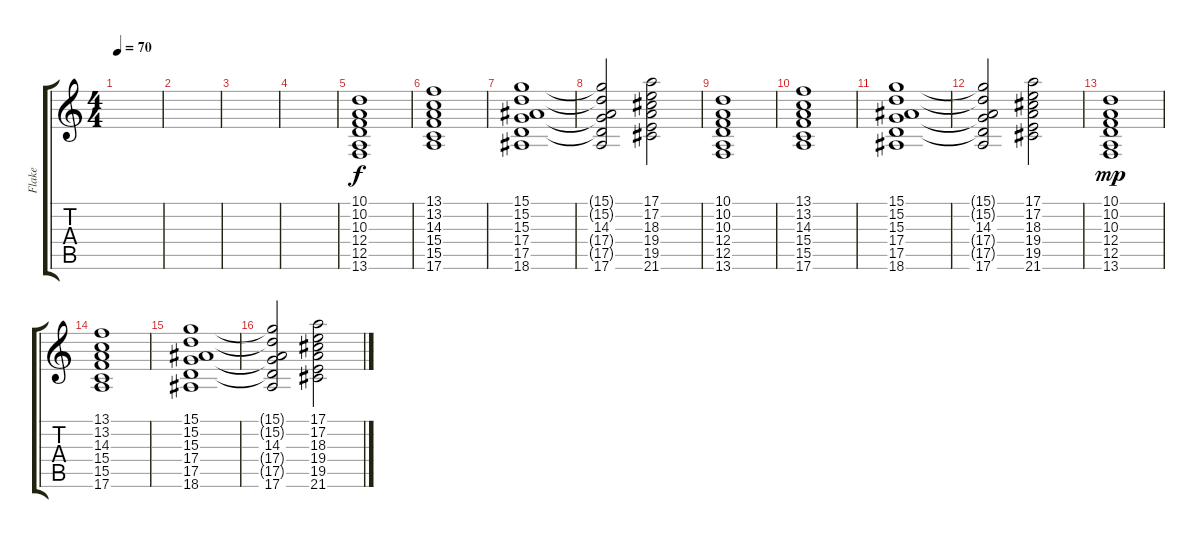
\track ("Flake" "Flake") {instrument pad2warm}
\staff {score tabs}
\tuning (E4 B3 G3 D3 A2 E2) {hide}
\ts (4 4)
\tempo 70
\clef g2
\ks c
|
|
|
|
(10.1 10.2 10.3 12.4 12.5 13.6).1 |
(13.1 13.2 14.3 15.4 15.5 17.6).1 |
(15.1 15.2 15.3 17.4 17.5 18.6).1 |
(15.1{t} 15.2{t} 14.3 17.4{t} 17.5{t} 17.6).2 (17.1 17.2 18.3 19.4 19.5 21.6).2 |
(10.1 10.2 10.3 12.4 12.5 13.6).1 |
(13.1 13.2 14.3 15.4 15.5 17.6).1 |
(15.1 15.2 15.3 17.4 17.5 18.6).1 |
(15.1{t} 15.2{t} 14.3 17.4{t} 17.5{t} 17.6).2 (17.1 17.2 18.3 19.4 19.5 21.6).2 |
(10.1 10.2 10.3 12.4 12.5 13.6).1{dy mp} |
(13.1 13.2 14.3 15.4 15.5 17.6).1 |
(15.1 15.2 15.3 17.4 17.5 18.6).1 |
(15.1{t} 15.2{t} 14.3 17.4{t} 17.5{t} 17.6).2 (17.1 17.2 18.3 19.4 19.5 21.6).2
